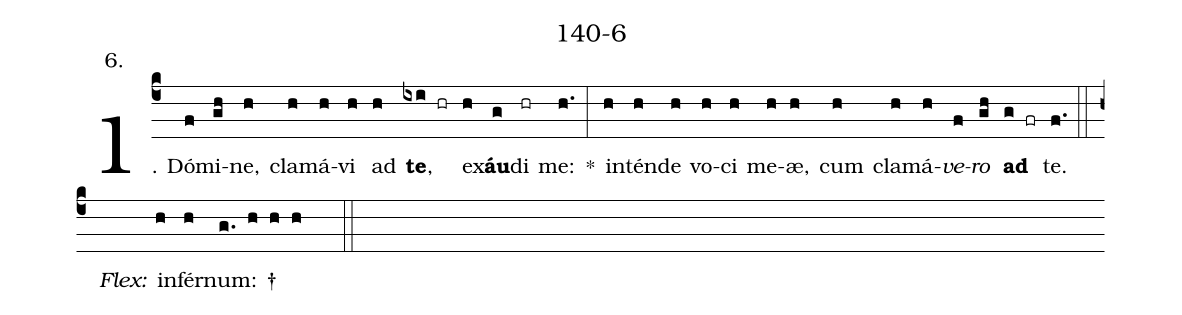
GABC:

name: 140-6;
annotation: 6.;
%%
(c4)1. Dó(f)mi(gh)ne,(h) cla(h)má(h)vi(h) ad(h) <b>te</b>,(ixi hr) ex(h)<b>áu</b>(g)di(hr) me:(h.) *(:) in(h)tén(h)de(h) vo(h)ci(h) me(h)æ,(h) cum(h) cla(h)má(h)<i>ve</i>(f)<i>ro</i>(gh) <b>ad</b>(g fr) te.(f.) (::)
<i>Flex:</i>()  in(h)fér(h)num: †(g. h h h  ::)
